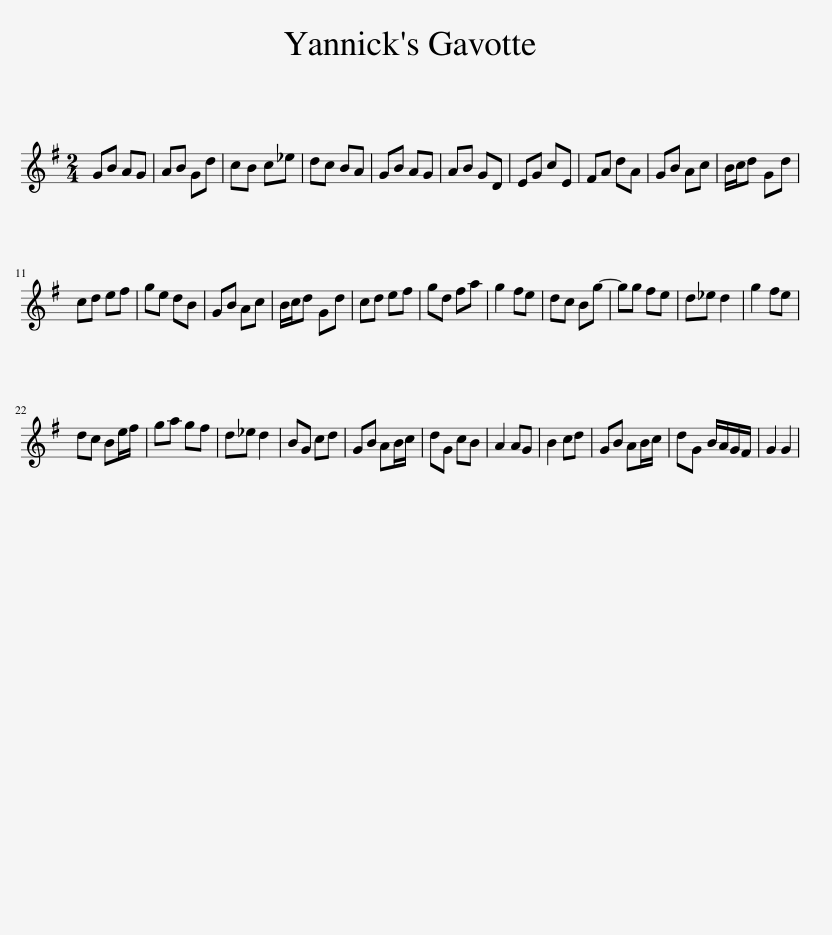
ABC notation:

X:1
L:1/8
M:2/4
I:linebreak $
K:G
V:1 treble
V:1
 GB AG | AB Gd | cB c_e | dc BA | GB AG | %5
 AB GD | EG cE | FA dA | GB Ac | B/c/d Gd |$ %10
 cd ef | ge dB | GB Ac | B/c/d Gd | cd ef | %15
 gd fa | g2 fe | dc Bg- | gg fe | d_e d2 | %20
 g2 fe |$ dc Be/f/ | ga gf | d_e d2 | BG cd | %25
 GB AB/c/ | dG cB | A2 AG | B2 cd | GB AB/c/ | %30
 dG B/A/G/F/ | G2 G2 | %32
